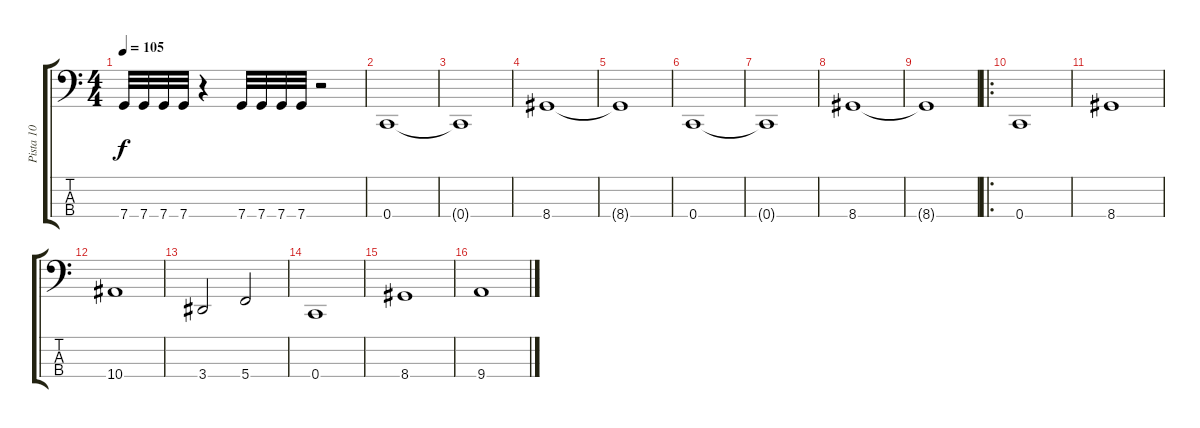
\track ("Pista 10" "Pista 10") {instrument electricbasspick}
\staff {score tabs}
\tuning (F2 C2 G1 C1) {hide}
\ts (4 4)
\tempo 105
\clef f4
\ks c
7.4.32{dy f} 7.4.32 7.4.32 7.4.32 r.4 7.4.32 7.4.32 7.4.32 7.4.32 r.2 |
0.4.1 |
0.4{t}.1 |
8.4.1 |
8.4{t}.1 |
0.4.1 |
0.4{t}.1 |
8.4.1 |
8.4{t}.1 |
\ro
0.4.1 |
8.4.1 |
10.4.1 |
3.4.2 5.4.2 |
0.4.1 |
8.4.1 |
9.4.1
